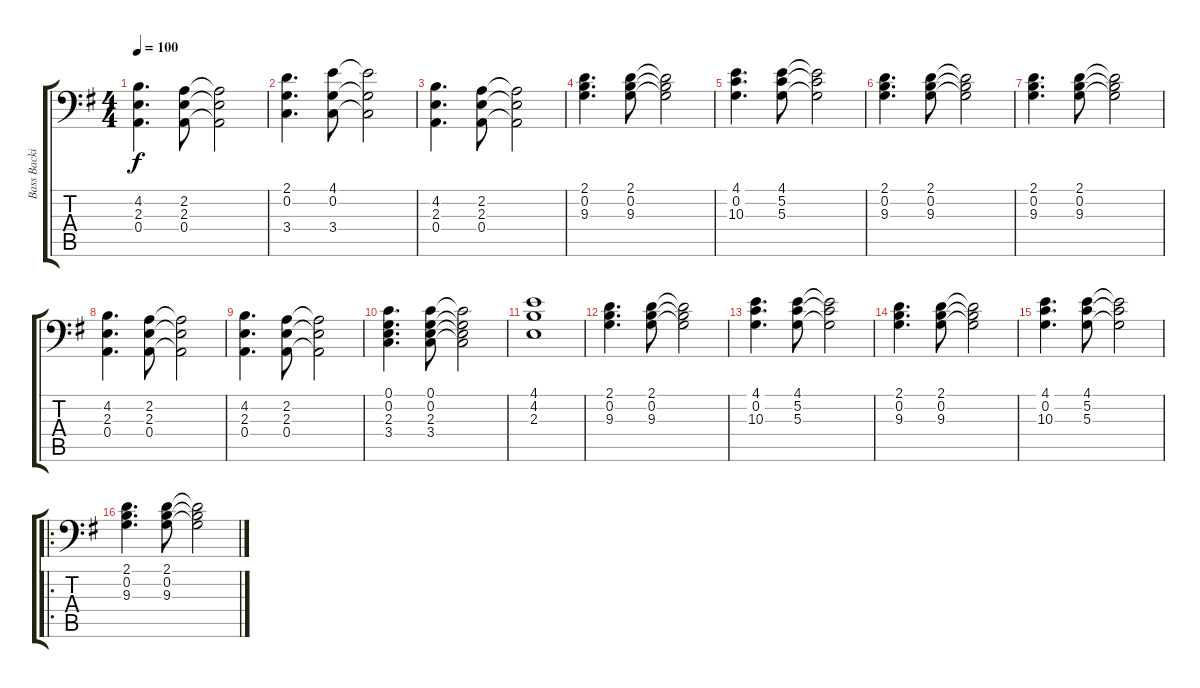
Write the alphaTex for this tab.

\track ("Bass Backing" "Bass Backi") {instrument overdrivenguitar}
\staff {score tabs}
\tuning (C3 G2 D2 A1 E1 B0) {hide}
\ts (4 4)
\tempo 100
\clef f4
\ks g
(4.2 2.3 0.4).4{d dy f} (2.2 2.3 0.4).8 (2.2{t} 2.3{t} 0.4{t}).2 |
(2.1 0.2 3.4).4{d} (4.1 0.2 3.4).8 (4.1{t} 0.2{t} 3.4{t}).2 |
(4.2 2.3 0.4).4{d} (2.2 2.3 0.4).8 (2.2{t} 2.3{t} 0.4{t}).2 |
(2.1 0.2 9.3).4{d} (2.1 0.2 9.3).8 (2.1{t} 0.2{t} 9.3{t}).2 |
(4.1 0.2 10.3).4{d} (4.1 5.2 5.3).8 (4.1{t} 5.2{t} 5.3{t}).2 |
(2.1 0.2 9.3).4{d} (2.1 0.2 9.3).8 (2.1{t} 0.2{t} 9.3{t}).2 |
(2.1 0.2 9.3).4{d} (2.1 0.2 9.3).8 (2.1{t} 0.2{t} 9.3{t}).2 |
(4.2 2.3 0.4).4{d} (2.2 2.3 0.4).8 (2.2{t} 2.3{t} 0.4{t}).2 |
(4.2 2.3 0.4).4{d} (2.2 2.3 0.4).8 (2.2{t} 2.3{t} 0.4{t}).2 |
(0.1 0.2 2.3 3.4).4{d} (0.1 0.2 2.3 3.4).8 (0.1{t} 0.2{t} 2.3{t} 3.4{t}).2 |
(4.1 4.2 2.3).1 |
(2.1 0.2 9.3).4{d} (2.1 0.2 9.3).8 (2.1{t} 0.2{t} 9.3{t}).2 |
(4.1 0.2 10.3).4{d} (4.1 5.2 5.3).8 (4.1{t} 5.2{t} 5.3{t}).2 |
(2.1 0.2 9.3).4{d} (2.1 0.2 9.3).8 (2.1{t} 0.2{t} 9.3{t}).2 |
(4.1 0.2 10.3).4{d} (4.1 5.2 5.3).8 (4.1{t} 5.2{t} 5.3{t}).2 |
\ro
(2.1 0.2 9.3).4{d} (2.1 0.2 9.3).8 (2.1{t} 0.2{t} 9.3{t}).2
